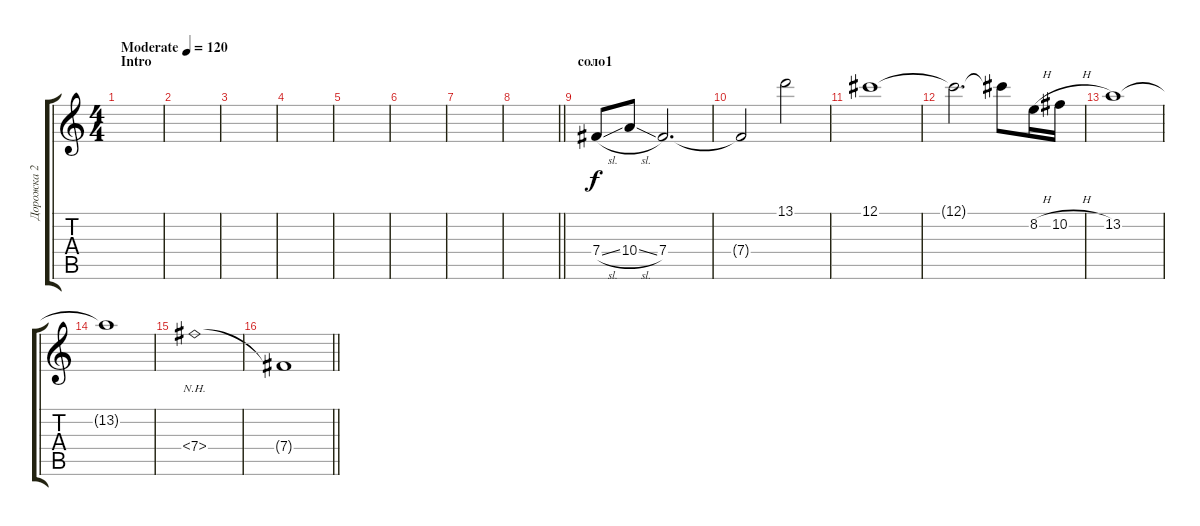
\track ("Дорожка 2" "Дорожка 2") {instrument distortionguitar}
\staff {score tabs}
\tuning (Db4 Ab3 E3 B2 Gb2 B1) {hide}
\ts (4 4)
\section ("" "Intro")
\tempo (120 "Moderate")
\clef g2
\ks c
|
|
|
|
|
|
|
\barLineRight lightlight
|
\section ("" "соло1")
7.4{sl}.8{instrument electricguitarclean} 10.4{sl}.8 7.4.2{d} |
7.4{t}.2 13.1.2 |
12.1.1 |
12.1{t}.2{d} 12.1{t}.8 8.2{h}.16 10.2{h}.16 |
13.2.1 |
13.2{t}.1 |
7.4{nh}.1 |
\barLineRight lightlight
7.4{t}.1
